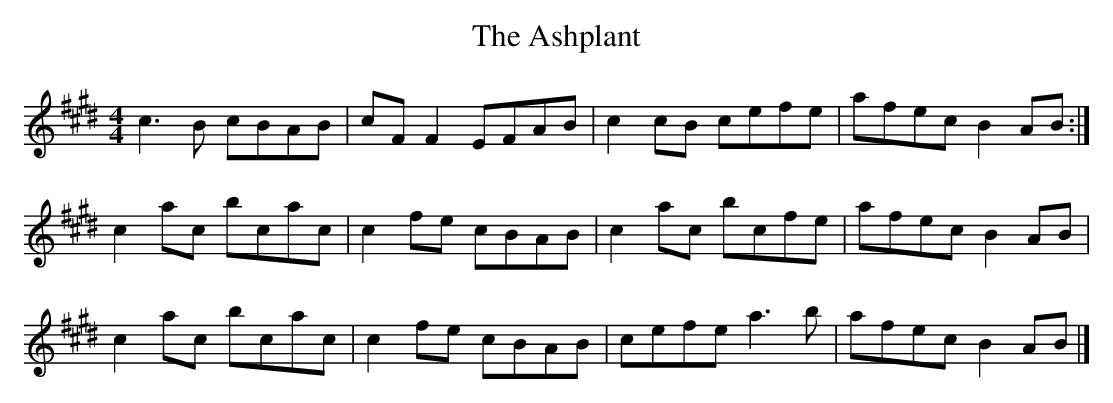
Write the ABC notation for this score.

X:1
T:Ashplant, The
L:1/8
M:4/4
K:F#dor
c3  B cBAB | cF F2 EFAB | c2 cB cefe | afec B2 AB :|
c2 ac bcac | c2 fe cBAB | c2 ac bcfe | afec B2 AB  |
c2 ac bcac | c2 fe cBAB | cefe  a3 b | afec B2 AB |]
